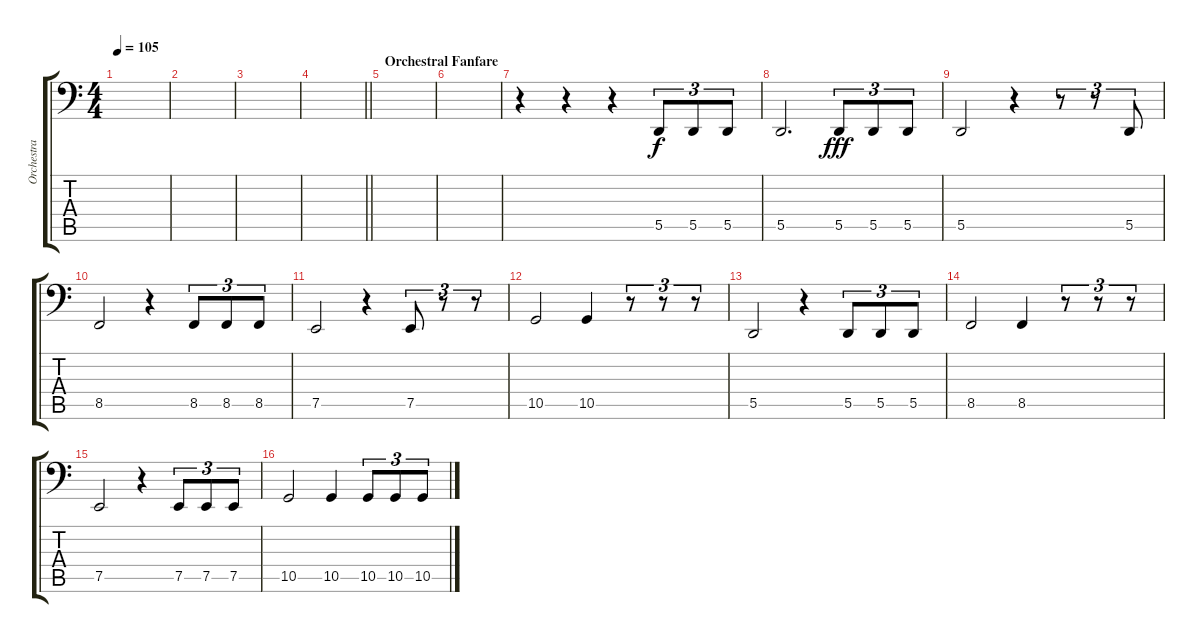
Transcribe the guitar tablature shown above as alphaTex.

\track ("Orchestra - Timpani" "Orchestra ") {instrument timpani}
\staff {score tabs}
\tuning (E3 B2 G2 D2 A1 E1) {hide}
\ts (4 4)
\tempo 120
\tempo 105
\clef f4
\ks c
|
|
|
\barLineRight lightlight
|
\section ("" "Orchestral Fanfare")
|
|
r.4 r.4 r.4 5.5.8{tu (3 2)} 5.5.8{tu (3 2)} 5.5.8{tu (3 2)} |
5.5.2{d dy f} 5.5.8{tu (3 2) dy fff} 5.5.8{tu (3 2)} 5.5.8{tu (3 2)} |
5.5.2 r.4 r.8{tu (3 2)} r.8{tu (3 2)} 5.5.8{tu (3 2)} |
8.5.2 r.4 8.5.8{tu (3 2)} 8.5.8{tu (3 2)} 8.5.8{tu (3 2)} |
7.5.2 r.4 7.5.8{tu (3 2)} r.8{tu (3 2)} r.8{tu (3 2)} |
10.5.2 10.5.4 r.8{tu (3 2)} r.8{tu (3 2)} r.8{tu (3 2)} |
5.5.2 r.4 5.5.8{tu (3 2)} 5.5.8{tu (3 2)} 5.5.8{tu (3 2)} |
8.5.2 8.5.4 r.8{tu (3 2)} r.8{tu (3 2)} r.8{tu (3 2)} |
7.5.2 r.4 7.5.8{tu (3 2)} 7.5.8{tu (3 2)} 7.5.8{tu (3 2)} |
10.5.2 10.5.4 10.5.8{tu (3 2)} 10.5.8{tu (3 2)} 10.5.8{tu (3 2)}
